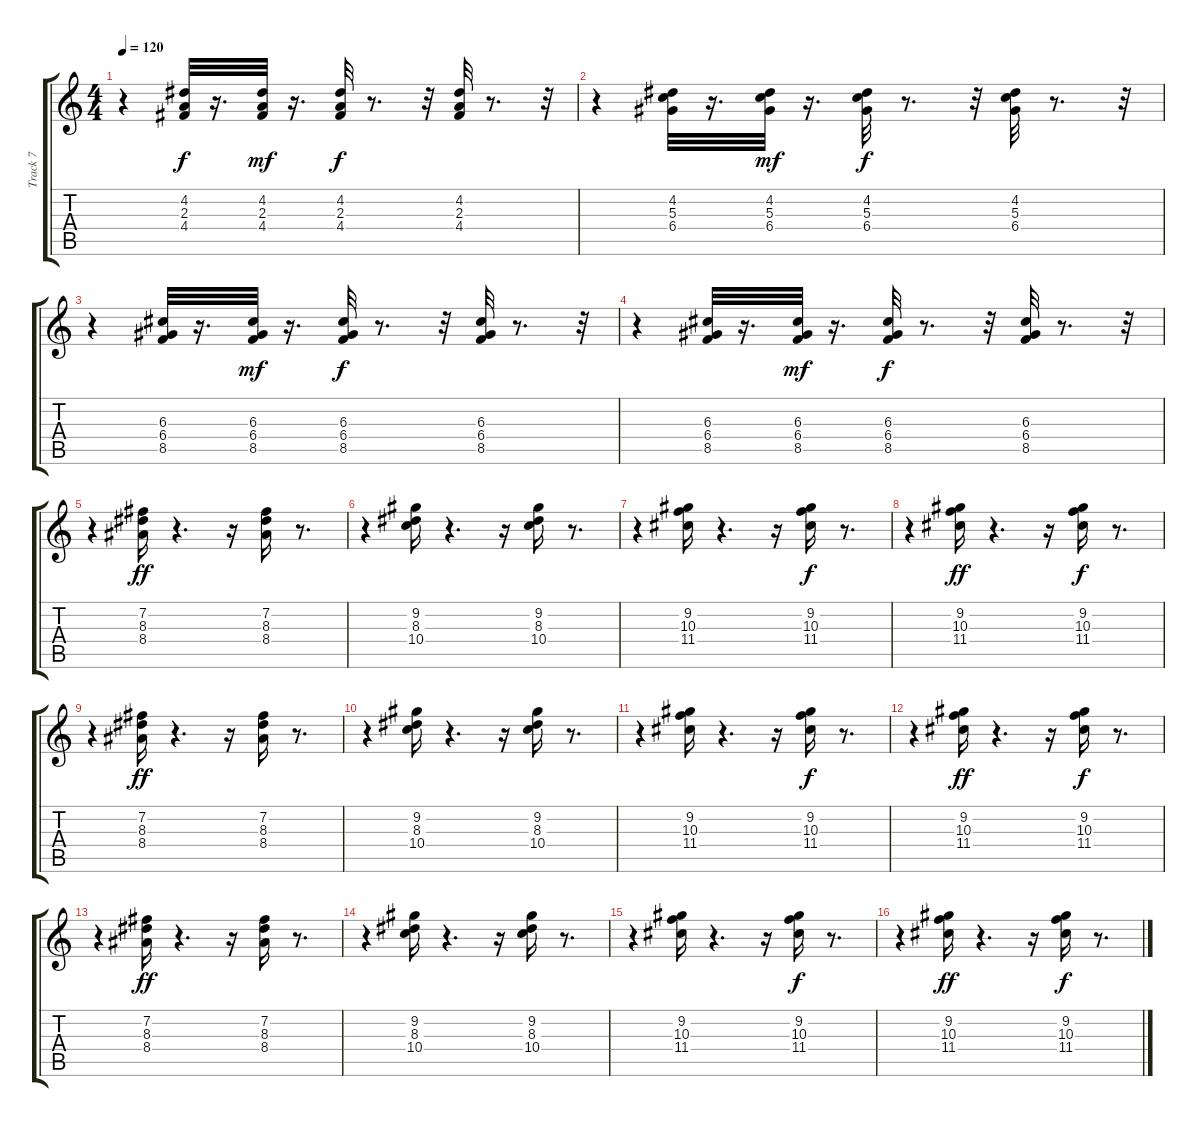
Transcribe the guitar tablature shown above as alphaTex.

\track ("Track 7" "Track 7") {instrument electricguitarclean}
\staff {score tabs}
\tuning (E4 B3 G3 D3 A2 E2) {hide}
\ts (4 4)
\tempo 120
\clef g2
\ks c
r.4{dy f} (4.2 2.3 4.4).32 r.16{d} (4.2 2.3 4.4).32{dy mf} r.16{d} (4.2 2.3 4.4).32{dy f} r.8{d} r.32 (4.2 2.3 4.4).32 r.8{d} r.32 |
r.4 (4.2 5.3 6.4).32 r.16{d} (4.2 5.3 6.4).32{dy mf} r.16{d} (4.2 5.3 6.4).32{dy f} r.8{d} r.32 (4.2 5.3 6.4).32 r.8{d} r.32 |
r.4 (6.3 6.4 8.5).32 r.16{d} (6.3 6.4 8.5).32{dy mf} r.16{d} (6.3 6.4 8.5).32{dy f} r.8{d} r.32 (6.3 6.4 8.5).32 r.8{d} r.32 |
r.4 (6.3 6.4 8.5).32 r.16{d} (6.3 6.4 8.5).32{dy mf} r.16{d} (6.3 6.4 8.5).32{dy f} r.8{d} r.32 (6.3 6.4 8.5).32 r.8{d} r.32 |
r.4 (7.2 8.3 8.4).16{dy ff} r.4{d} r.16 (7.2 8.3 8.4).16 r.8{d} |
r.4 (9.2 8.3 10.4).16 r.4{d} r.16 (9.2 8.3 10.4).16 r.8{d} |
r.4 (9.2 10.3 11.4).16 r.4{d} r.16 (9.2 10.3 11.4).16{dy f} r.8{d} |
r.4 (9.2 10.3 11.4).16{dy ff} r.4{d} r.16 (9.2 10.3 11.4).16{dy f} r.8{d} |
r.4 (7.2 8.3 8.4).16{dy ff} r.4{d} r.16 (7.2 8.3 8.4).16 r.8{d} |
r.4 (9.2 8.3 10.4).16 r.4{d} r.16 (9.2 8.3 10.4).16 r.8{d} |
r.4 (9.2 10.3 11.4).16 r.4{d} r.16 (9.2 10.3 11.4).16{dy f} r.8{d} |
r.4 (9.2 10.3 11.4).16{dy ff} r.4{d} r.16 (9.2 10.3 11.4).16{dy f} r.8{d} |
r.4 (7.2 8.3 8.4).16{dy ff} r.4{d} r.16 (7.2 8.3 8.4).16 r.8{d} |
r.4 (9.2 8.3 10.4).16 r.4{d} r.16 (9.2 8.3 10.4).16 r.8{d} |
r.4 (9.2 10.3 11.4).16 r.4{d} r.16 (9.2 10.3 11.4).16{dy f} r.8{d} |
r.4 (9.2 10.3 11.4).16{dy ff} r.4{d} r.16 (9.2 10.3 11.4).16{dy f} r.8{d}
